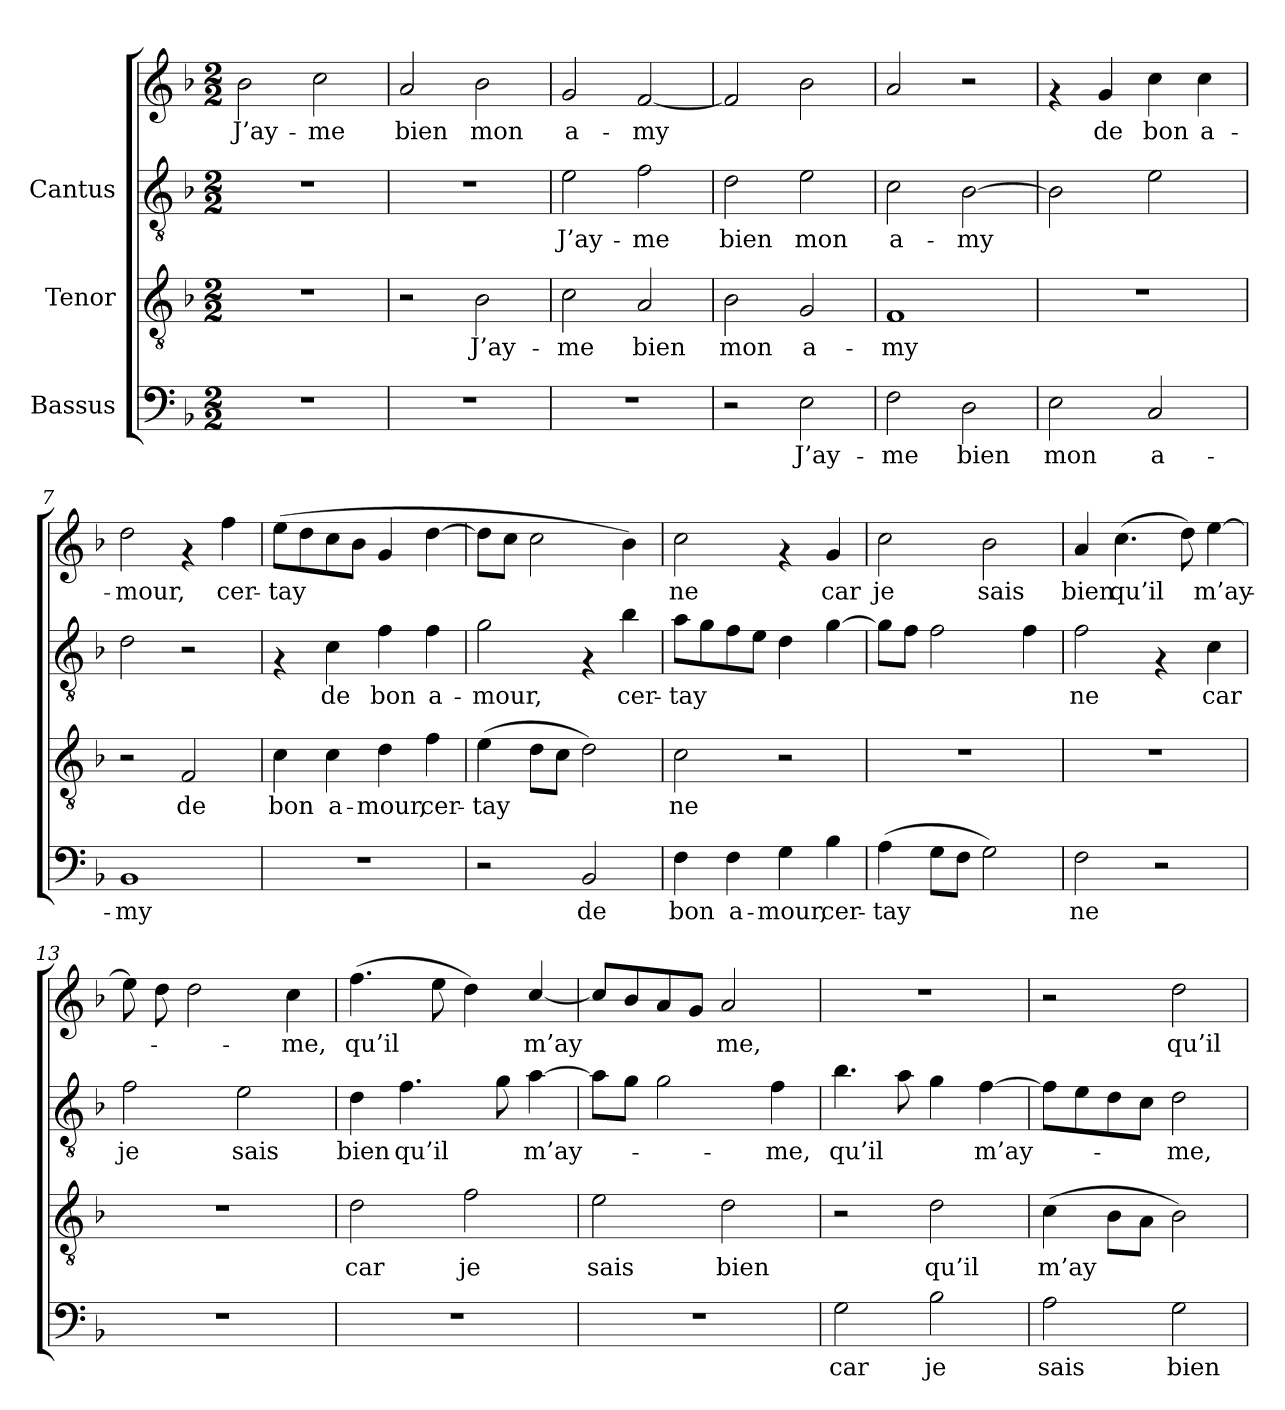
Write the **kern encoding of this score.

**kern	**text	**kern	**text	**kern	**text	**kern	**text
*part3	*part3	*part2	*part2	*part1	*part1	*part1	*part1
*staff4	*staff4	*staff3	*staff3	*staff2	*staff2	*staff1	*staff1
*I"Bassus	*	*I"Tenor	*	*I"Cantus	*	*	*
!!LO:PB:g=z
*stria5	*	*stria5	*	*stria5	*	*stria5	*
*clefF4	*	*clefGv2	*	*clefGv2	*	*clefG2	*
*k[b-]	*	*k[b-]	*	*k[b-]	*	*k[b-]	*
*F:	*	*F:	*	*F:	*	*F:	*
*M2/2	*	*M2/2	*	*M2/2	*	*M2/2	*
*MM132	*	*MM132	*	*MM132	*	*MM132	*
=1	=1	=1	=1	=1	=1	=1	=1
!	!	!	!	!	!	!	!LO:LY:b:cj
1r	.	1r	.	1r	.	2b-\	J’ay-
!	!	!	!	!	!	!	!LO:LY:b:cj
.	.	.	.	.	.	2cc\	-me
=2	=2	=2	=2	=2	=2	=2	=2
!	!	!	!	!	!	!	!LO:LY:b:cj
1r	.	2r	.	1r	.	2a/	bien
!	!	!	!LO:LY:b:cj	!	!	!	!LO:LY:b:cj
.	.	2B-\	J’ay-	.	.	2b-\	mon
=3	=3	=3	=3	=3	=3	=3	=3
!	!	!	!LO:LY:b:cj	!	!LO:LY:b:cj	!	!LO:LY:b:cj
1r	.	2c\	-me	2e\	J’ay-	2g/	a-
!	!	!	!LO:LY:b:cj	!	!LO:LY:b:cj	!	!LO:LY:b:cj
.	.	2A/	bien	2f\	-me	[<2f/	-my
=4	=4	=4	=4	=4	=4	=4	=4
!	!	!	!LO:LY:b:cj	!	!LO:LY:b:cj	!	!
2r	.	2B-\	mon	2d\	bien	2f/]	.
!	!LO:LY:b	!	!LO:LY:b:cj	!	!LO:LY:b:cj	!	!
2E\	J’ay-	2G/	a-	2e\	mon	2b-\	.
=5	=5	=5	=5	=5	=5	=5	=5
!	!LO:LY:b	!	!LO:LY:b:cj	!	!LO:LY:b:cj	!	!
2F\	-me	1F	-my	2c\	a-	2a/	.
!	!LO:LY:b	!	!	!	!LO:LY:b:cj	!	!
2D\	bien	.	.	[>2B-\	-my	2r	.
=6	=6	=6	=6	=6	=6	=6	=6
!	!LO:LY:b	!	!	!	!	!	!
2E\	mon	1r	.	2B-\]	.	4rf	.
!	!	!	!	!	!	!	!LO:LY:b:cj
.	.	.	.	.	.	4g/	de
!	!LO:LY:b	!	!	!	!	!	!LO:LY:b:cj
2C/	a-	.	.	2e\	.	4cc\	bon
!	!	!	!	!	!	!	!LO:LY:b:cj
.	.	.	.	.	.	4cc\	a-
!!LO:LB:g=z
=7	=7	=7	=7	=7	=7	=7	=7
!	!LO:LY:b	!	!	!	!	!	!LO:LY:b:cj
1BB-	-my	2r	.	2d\	.	2dd\	-mour,
!	!	!	!LO:LY:b:cj	!	!	!	!
.	.	2F/	de	2r	.	4rf	.
!	!	!	!	!	!	!	!LO:LY:b:cj
.	.	.	.	.	.	4ff\	cer-
=8	=8	=8	=8	=8	=8	=8	=8
!	!	!	!LO:LY:b:cj	!	!	!	!LO:LY:b:cj
1r	.	4c\	bon	4rF	.	(>8ee\L	-tay-
!	!	!	!	!	!	!	!LO:LY:b:cj
.	.	.	.	.	.	8dd\	--
!	!	!	!LO:LY:b:cj	!	!LO:LY:b:cj	!	!LO:LY:b:cj
.	.	4c\	a-	4c\	-de	8cc\	--
!	!	!	!	!	!	!	!LO:LY:b:cj
.	.	.	.	.	.	8b-\J	--
!	!	!	!LO:LY:b:cj	!	!LO:LY:b:cj	!	!LO:LY:b:cj
.	.	4d\	-mour,	4f\	bon	4g/	--
!	!	!	!LO:LY:b:cj	!	!LO:LY:b:cj	!	!LO:LY:b:cj
.	.	4f\	cer-	4f\	a-	[>4dd\	--
=9	=9	=9	=9	=9	=9	=9	=9
!	!	!	!LO:LY:b:cj	!	!LO:LY:b:cj	!	!
2r	.	(>4e\	-tay-	2g\	-mour,	8dd\L]	.
.	.	.	.	.	.	8cc\J	.
!	!	!	!LO:LY:b:cj	!	!	!	!
.	.	8d\L	--	.	.	2cc\	.
!	!	!	!LO:LY:b:cj	!	!	!	!
.	.	8c\J	--	.	.	.	.
!	!LO:LY:b	!	!LO:LY:b:cj	!	!	!	!
2BB-/	de	2d\)	--	4rF	.	.	.
!	!	!	!	!	!LO:LY:b:cj	!	!
.	.	.	.	4b-\	cer-	4b-\)	.
=10	=10	=10	=10	=10	=10	=10	=10
!	!LO:LY:b	!	!LO:LY:b:cj	!	!LO:LY:b:cj	!	!LO:LY:b:cj
4F\	bon	2c\	-ne	8a\L	tay-	2cc\	-ne
!	!	!	!	!	!LO:LY:b:cj	!	!
.	.	.	.	8g\	--	.	.
!	!LO:LY:b	!	!	!	!LO:LY:b:cj	!	!
4F\	a-	.	.	8f\	--	.	.
!	!	!	!	!	!LO:LY:b:cj	!	!
.	.	.	.	8e\J	--	.	.
!	!LO:LY:b	!	!	!	!LO:LY:b:cj	!	!
4G\	-mour,	2r	.	4d\	--	4rf	.
!	!LO:LY:b	!	!	!	!LO:LY:b:cj	!	!LO:LY:b:cj
4B-\	cer-	.	.	[>4g\	--	4g/	car
=11	=11	=11	=11	=11	=11	=11	=11
!	!LO:LY:b	!	!	!	!	!	!LO:LY:b:cj
(>4A\	-tay-	1r	.	8g\L]	.	2cc\	-je
.	.	.	.	8f\J	.	.	.
!	!LO:LY:b	!	!	!	!	!	!
8G\L	--	.	.	2f\	.	.	.
!	!LO:LY:b	!	!	!	!	!	!
8F\J	--	.	.	.	.	.	.
!	!LO:LY:b	!	!	!	!	!	!LO:LY:b:cj
2G\)	--	.	.	.	.	2b-\	sais
.	.	.	.	4f\	.	.	.
!!LO:LB:g=z
=12	=12	=12	=12	=12	=12	=12	=12
!	!LO:LY:b	!	!	!	!LO:LY:b:cj	!	!LO:LY:b:cj
2F\	-ne	1r	.	2f\	-ne	4a/	bien
!	!	!	!	!	!	!	!LO:LY:b:cj
.	.	.	.	.	.	(>4.cc\	qu’il
2r	.	.	.	4rF	.	.	.
!	!	!	!	!	!	!	!LO:LY:b:cj
.	.	.	.	.	.	8dd\)	.
!	!	!	!	!	!LO:LY:b:cj	!	!LO:LY:b:cj
.	.	.	.	4c\	car	[>4ee\	m’ay-
=13	=13	=13	=13	=13	=13	=13	=13
!	!	!	!	!	!LO:LY:b:cj	!	!LO:LY:b:cj
1r	.	1r	.	2f\	je	8ee\]	.
!	!	!	!	!	!	!	!LO:LY:b:cj
.	.	.	.	.	.	8dd\	.
!	!	!	!	!	!	!	!LO:LY:b:cj
.	.	.	.	.	.	2dd\	.
!	!	!	!	!	!LO:LY:b:cj	!	!
.	.	.	.	2e\	sais	.	.
!	!	!	!	!	!	!	!LO:LY:b:cj
.	.	.	.	.	.	4cc\	me,
=14	=14	=14	=14	=14	=14	=14	=14
!	!	!	!LO:LY:b:cj	!	!LO:LY:b:cj	!	!LO:LY:b:cj
1r	.	2d\	car	4d\	-bien	(>4.ff\	qu’il
!	!	!	!	!	!LO:LY:b:cj	!	!
.	.	.	.	4.f\	qu’il	.	.
!	!	!	!	!	!	!	!LO:LY:b:cj
.	.	.	.	.	.	8ee\	.
!	!	!	!LO:LY:b:cj	!	!	!	!LO:LY:b:cj
.	.	2f\	je	.	.	4dd\)	.
!	!	!	!	!	!LO:LY:b:cj	!	!
.	.	.	.	8g\	.	.	.
!	!	!	!	!	!LO:LY:b:cj	!	!LO:LY:b:cj
.	.	.	.	[>4a\	m’ay-	[<4cc/	m’ay-
=15	=15	=15	=15	=15	=15	=15	=15
!	!	!	!LO:LY:b:cj	!	!LO:LY:b:cj	!	!LO:LY:b:cj
1r	.	2e\	sais	8a\L]	.	8cc/L]	-
!	!	!	!	!	!LO:LY:b:cj	!	!LO:LY:b:cj
.	.	.	.	8g\J	.	8b-/	.
!	!	!	!	!	!LO:LY:b:cj	!	!LO:LY:b:cj
.	.	.	.	2g\	.	8a/	.
!	!	!	!	!	!	!	!LO:LY:b:cj
.	.	.	.	.	.	8g/J	.
!	!	!	!LO:LY:b:cj	!	!	!	!LO:LY:b:cj
.	.	2d\	bien	.	.	2a/	me,
!	!	!	!	!	!LO:LY:b:cj	!	!
.	.	.	.	4f\	me,	.	.
=16	=16	=16	=16	=16	=16	=16	=16
!	!LO:LY:b	!	!	!	!LO:LY:b:cj	!	!
2G\	car	2r	.	4.b-\	qu’il	1r	.
!	!	!	!	!	!LO:LY:b:cj	!	!
.	.	.	.	8a\	.	.	.
!	!LO:LY:b	!	!LO:LY:b:cj	!	!LO:LY:b:cj	!	!
2B-\	je	2d\	qu’il	4g\	.	.	.
!	!	!	!	!	!LO:LY:b:cj	!	!
.	.	.	.	[>4f\	m’ay-	.	.
!!LO:PB:g=z
=17	=17	=17	=17	=17	=17	=17	=17
!	!LO:LY:b	!	!LO:LY:b:cj	!	!LO:LY:b:cj	!	!
2A\	sais	(>4c\	m’ay-	8f\L]	.	2r	.
!	!	!	!	!	!LO:LY:b:cj	!	!
.	.	.	.	8e\	.	.	.
!	!	!	!LO:LY:b:cj	!	!LO:LY:b:cj	!	!
.	.	8B-\L	--	8d\	.	.	.
!	!	!	!LO:LY:b:cj	!	!LO:LY:b:cj	!	!
.	.	8A\J	--	8c\J	.	.	.
!	!LO:LY:b	!	!LO:LY:b:cj	!	!LO:LY:b:cj	!	!LO:LY:b:cj
2G\	bien	2B-\)	--	2d\	me,	2dd\	-qu’il
=	=	=	=	=	=	=	=
*-	*-	*-	*-	*-	*-	*-	*-
